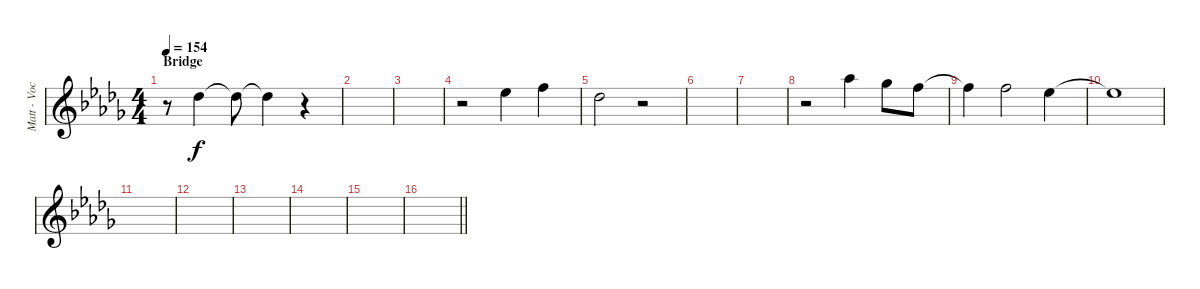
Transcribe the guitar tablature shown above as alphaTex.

\track ("Matt - Vocals" "Matt - Voc") {instrument distortionguitar}
\staff {score}
\tuning (E4 B3 G3 D3 A2 E2) {hide}
\ts (4 4)
\section ("" "Bridge")
\tempo 154
\clef g2
\ks db
r.8{dy f} 2.2.4 2.2{t}.8 2.2{t}.4 r.4 |
|
|
r.2 4.2.4 1.1.4 |
2.2.2 r.2 |
|
|
r.2 4.1.4 2.1.8 1.1.8 |
1.1{t}.4 1.1.2 4.2.4 |
4.2{t}.1 |
|
|
|
|
|
\barLineRight lightlight
